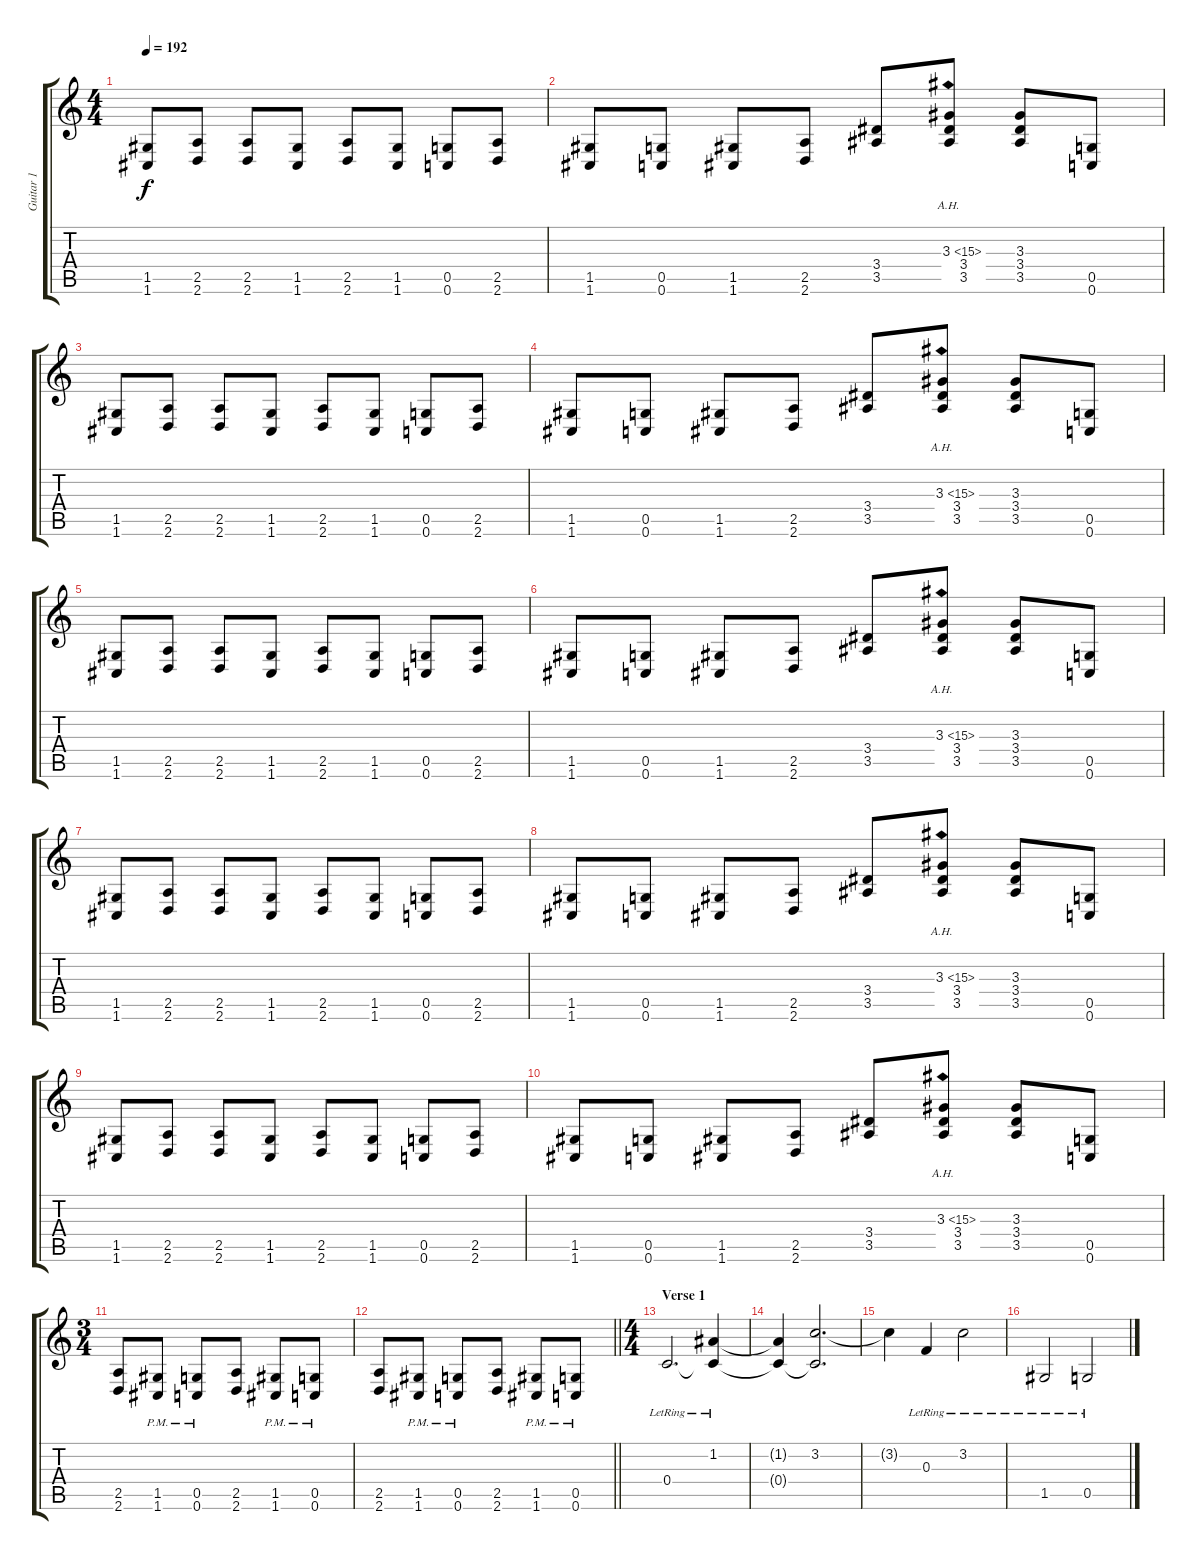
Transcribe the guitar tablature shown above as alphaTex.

\track ("Guitar 1" "Guitar 1") {instrument overdrivenguitar}
\staff {score tabs}
\tuning (D4 A3 F3 C3 G2 C2) {hide}
\ts (4 4)
\tempo 192
\clef g2
\ks c
(1.5 1.6).8{dy f} (2.5 2.6).8 (2.5 2.6).8 (1.5 1.6).8 (2.5 2.6).8 (1.5 1.6).8 (0.5 0.6).8 (2.5 2.6).8 |
(1.5 1.6).8 (0.5 0.6).8 (1.5 1.6).8 (2.5 2.6).8 (3.4 3.5).8 (3.3{ah 12} 3.4 3.5).8 (3.3 3.4 3.5).8 (0.5 0.6).8 |
(1.5 1.6).8 (2.5 2.6).8 (2.5 2.6).8 (1.5 1.6).8 (2.5 2.6).8 (1.5 1.6).8 (0.5 0.6).8 (2.5 2.6).8 |
(1.5 1.6).8 (0.5 0.6).8 (1.5 1.6).8 (2.5 2.6).8 (3.4 3.5).8 (3.3{ah 12} 3.4 3.5).8 (3.3 3.4 3.5).8 (0.5 0.6).8 |
(1.5 1.6).8 (2.5 2.6).8 (2.5 2.6).8 (1.5 1.6).8 (2.5 2.6).8 (1.5 1.6).8 (0.5 0.6).8 (2.5 2.6).8 |
(1.5 1.6).8 (0.5 0.6).8 (1.5 1.6).8 (2.5 2.6).8 (3.4 3.5).8 (3.3{ah 12} 3.4 3.5).8 (3.3 3.4 3.5).8 (0.5 0.6).8 |
(1.5 1.6).8 (2.5 2.6).8 (2.5 2.6).8 (1.5 1.6).8 (2.5 2.6).8 (1.5 1.6).8 (0.5 0.6).8 (2.5 2.6).8 |
(1.5 1.6).8 (0.5 0.6).8 (1.5 1.6).8 (2.5 2.6).8 (3.4 3.5).8 (3.3{ah 12} 3.4 3.5).8 (3.3 3.4 3.5).8 (0.5 0.6).8 |
(1.5 1.6).8 (2.5 2.6).8 (2.5 2.6).8 (1.5 1.6).8 (2.5 2.6).8 (1.5 1.6).8 (0.5 0.6).8 (2.5 2.6).8 |
(1.5 1.6).8 (0.5 0.6).8 (1.5 1.6).8 (2.5 2.6).8 (3.4 3.5).8 (3.3{ah 12} 3.4 3.5).8 (3.3 3.4 3.5).8 (0.5 0.6).8 |
\ts (3 4)
(2.5 2.6).8 (1.5{pm} 1.6{pm}).8 (0.5{pm} 0.6{pm}).8 (2.5 2.6).8 (1.5{pm} 1.6{pm}).8 (0.5{pm} 0.6{pm}).8 |
\barLineRight lightlight
(2.5 2.6).8 (1.5{pm} 1.6{pm}).8 (0.5{pm} 0.6{pm}).8 (2.5 2.6).8 (1.5{pm} 1.6{pm}).8 (0.5{pm} 0.6{pm}).8 |
\ts (4 4)
\section ("" "Verse 1")
0.4{lr}.2{d instrument electricguitarclean} (1.2{lr} 0.4{t}).4 |
(1.2{t} 0.4{t}).4 (3.2 0.4{t}).2{d} |
3.2{t}.4 0.3{lr}.4 3.2{lr}.2 |
1.5{lr}.2 0.5{lr}.2
